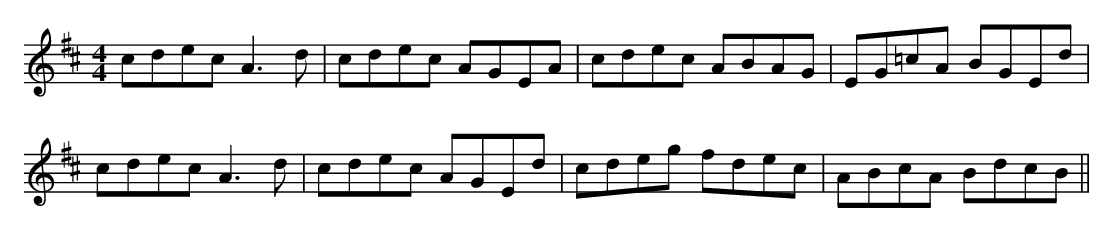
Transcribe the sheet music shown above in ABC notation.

X:1
M:4/4
K:D
cdec A3d|cdec AGEA|cdec ABAG|EG=cA BGEd|
cdec A3d|cdec AGEd|cdeg fdec|ABcA BdcB||
